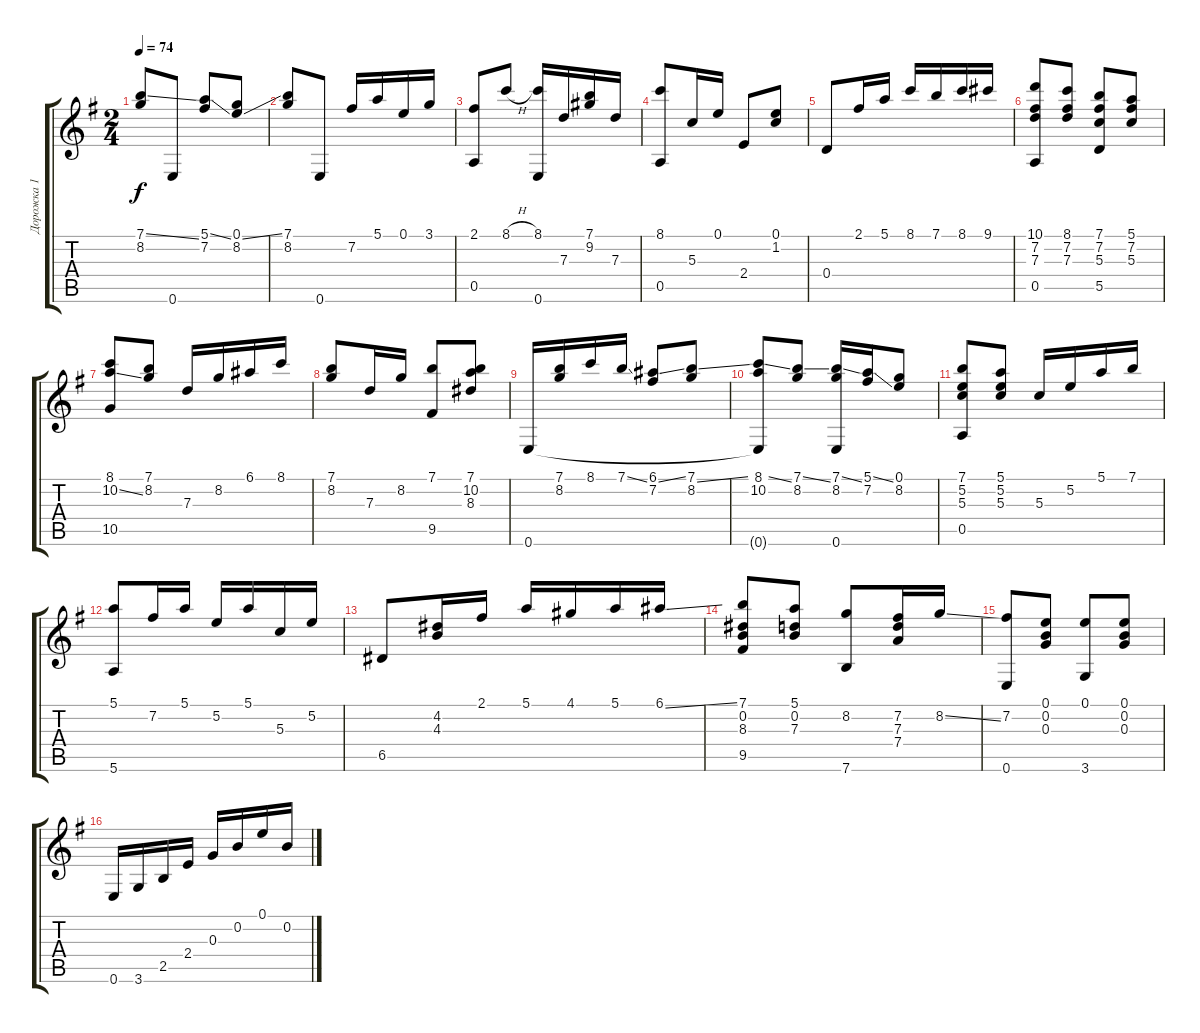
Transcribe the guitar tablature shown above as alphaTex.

\track ("Дорожка 1" "Дорожка 1") {instrument acousticguitarnylon}
\staff {score tabs}
\tuning (E4 B3 G3 D3 A2 E2) {hide}
\ts (2 4)
\tempo 74
\clef g2
\ks g
(7.1{ss} 8.2).8{dy f} 0.6.8 (5.1{ss} 7.2).8{beam Up} (0.1{ss} 8.2).8{beam Up} |
(7.1 8.2).8 0.6.8 7.2.16{beam Up} 5.1.16{beam Up beam merge} 0.1.16{beam Up} 3.1.16{beam Up} |
(2.1 0.5).8{beam Up} 8.1{h}.8{beam Up} (8.1 0.6).16 7.3.16 (7.1 9.2).16 7.3.16 |
(8.1 0.5).8{beam Up} 5.3.16{beam Up} 0.1.16{beam Up} 2.4.8{beam Up} (0.1 1.2).8{beam Up} |
0.4.8{beam Up} 2.1.16{beam Up} 5.1.16{beam Up} 8.1.16{beam Up} 7.1.16{beam Up} 8.1.16{beam Up} 9.1.16{beam Up} |
(10.1 7.2 7.3 0.5).8{beam Up} (8.1 7.2 7.3).8{beam Up} (7.1 7.2 5.3 5.5).8{beam Up} (5.1 7.2 5.3).8{beam Up} |
(8.1 10.2{ss} 10.5).8{beam Up} (7.1 8.2).8{beam Up} 7.3.16{beam Up} 8.2.16{beam Up} 6.1.16{beam Up} 8.1.16{beam Up} |
(7.1 8.2).8{beam Up} 7.3.16{beam Up} 8.2.16{beam Up} (7.1 9.5).8{beam Up} (7.1 10.2 8.3).8{beam Up} |
0.6.16 (7.1 8.2).16 8.1.16 7.1{ss}.16{beam Up} (6.1{ss} 7.2).8{beam Up} (7.1{ss} 8.2).8{beam Up} |
(8.1{ss} 10.2 0.6{t}).8 (7.1{ss} 8.2).8 (7.1{ss} 8.2 0.6).16 (5.1{ss} 7.2).16 (0.1 8.2).8 |
(7.1 5.2 5.3 0.5).8{beam Up} (5.1 5.2 5.3).8{beam Up} 5.3.16{beam Up} 5.2.16{beam Up beam merge} 5.1.16{beam Up beam merge} 7.1.16{beam Up} |
(5.1 5.6).8 7.2.16 5.1.16 5.2.16{beam Up} 5.1.16{beam Up} 5.3.16{beam Up} 5.2.16{beam Up} |
6.5.8{beam Up} (4.2 4.3).16{beam Up} 2.1.16{beam Up} 5.1.16{beam Up} 4.1.16{beam Up} 5.1.16{beam Up} 6.1{ss}.16{beam Up} |
(7.1 0.2 8.3 9.5).8{beam Up} (5.1 0.2 7.3).8{beam Up} (8.2 7.6).8{beam Up} (7.2 7.3 7.4).16{beam Up} 8.2{ss}.16{beam Up} |
(7.2 0.6).8 (0.1 0.2 0.3).8 (0.1 3.6).8 (0.1 0.2 0.3).8 |
0.6.16 3.6.16 2.5.16 2.4.16 0.3.16{beam Up} 0.2.16{beam Up} 0.1.16{beam Up} 0.2.16{beam Up}
